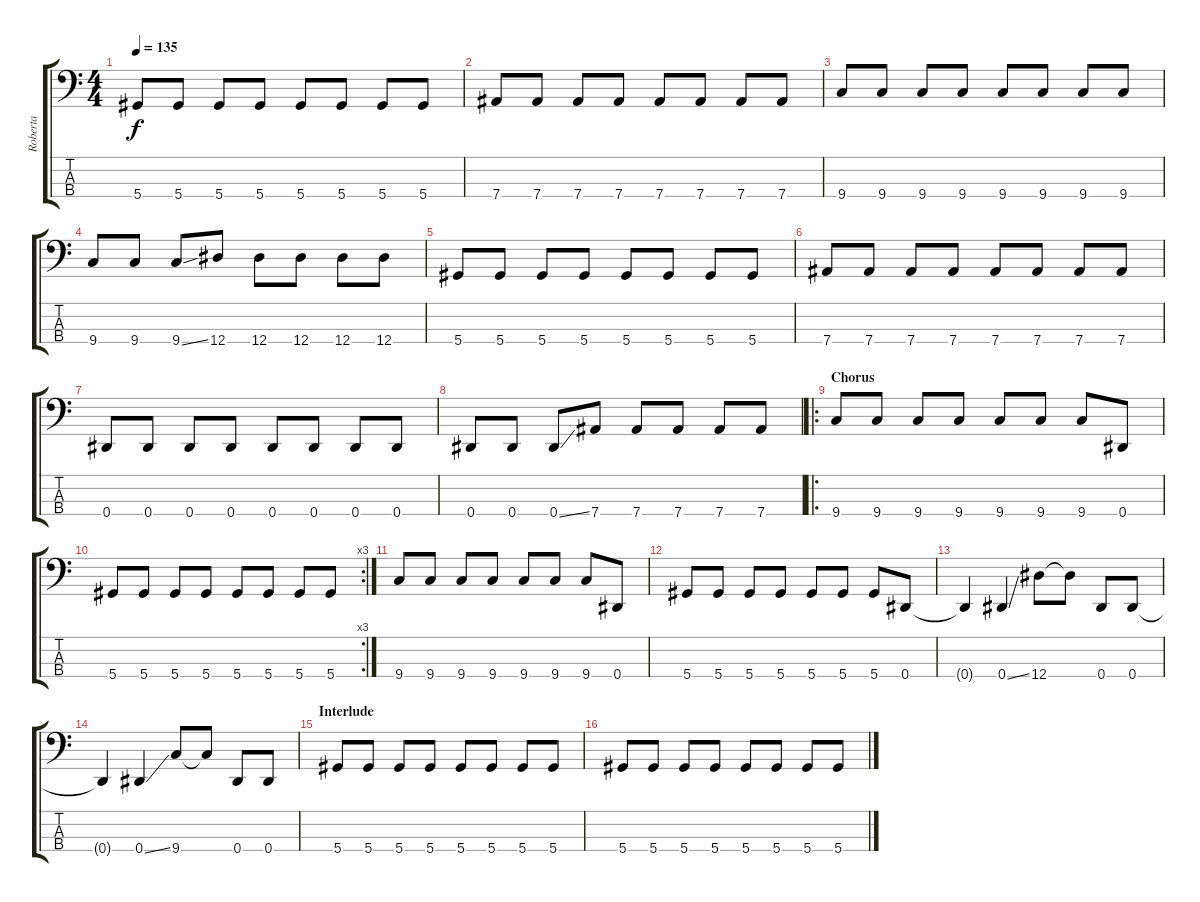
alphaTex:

\track ("Roberta" "Roberta") {instrument electricbassfinger}
\staff {score tabs}
\tuning (Gb2 Db2 Ab1 Eb1) {hide}
\ts (4 4)
\tempo 135
\clef f4
\ks c
5.4.8{dy f} 5.4.8 5.4.8 5.4.8 5.4.8 5.4.8 5.4.8 5.4.8 |
7.4.8 7.4.8 7.4.8 7.4.8 7.4.8 7.4.8 7.4.8 7.4.8 |
9.4.8 9.4.8 9.4.8 9.4.8 9.4.8 9.4.8 9.4.8 9.4.8 |
9.4.8 9.4.8 9.4{ss}.8 12.4.8 12.4.8 12.4.8 12.4.8 12.4.8 |
5.4.8 5.4.8 5.4.8 5.4.8 5.4.8 5.4.8 5.4.8 5.4.8 |
7.4.8 7.4.8 7.4.8 7.4.8 7.4.8 7.4.8 7.4.8 7.4.8 |
0.4.8 0.4.8 0.4.8 0.4.8 0.4.8 0.4.8 0.4.8 0.4.8 |
0.4.8 0.4.8 0.4{ss}.8 7.4.8 7.4.8 7.4.8 7.4.8 7.4.8 |
\ro
\section ("" "Chorus")
9.4.8 9.4.8 9.4.8 9.4.8 9.4.8 9.4.8 9.4.8 0.4.8 |
\rc 3
5.4.8 5.4.8 5.4.8 5.4.8 5.4.8 5.4.8 5.4.8 5.4.8 |
9.4.8 9.4.8 9.4.8 9.4.8 9.4.8 9.4.8 9.4.8 0.4.8 |
5.4.8 5.4.8 5.4.8 5.4.8 5.4.8 5.4.8 5.4.8 0.4.8 |
0.4{t}.4 0.4{ss}.4 12.4.8 12.4{t}.8 0.4.8 0.4.8 |
0.4{t}.4 0.4{ss}.4 9.4.8 9.4{t}.8 0.4.8 0.4.8 |
\section ("" "Interlude")
5.4.8 5.4.8 5.4.8 5.4.8 5.4.8 5.4.8 5.4.8 5.4.8 |
5.4.8 5.4.8 5.4.8 5.4.8 5.4.8 5.4.8 5.4.8 5.4.8
